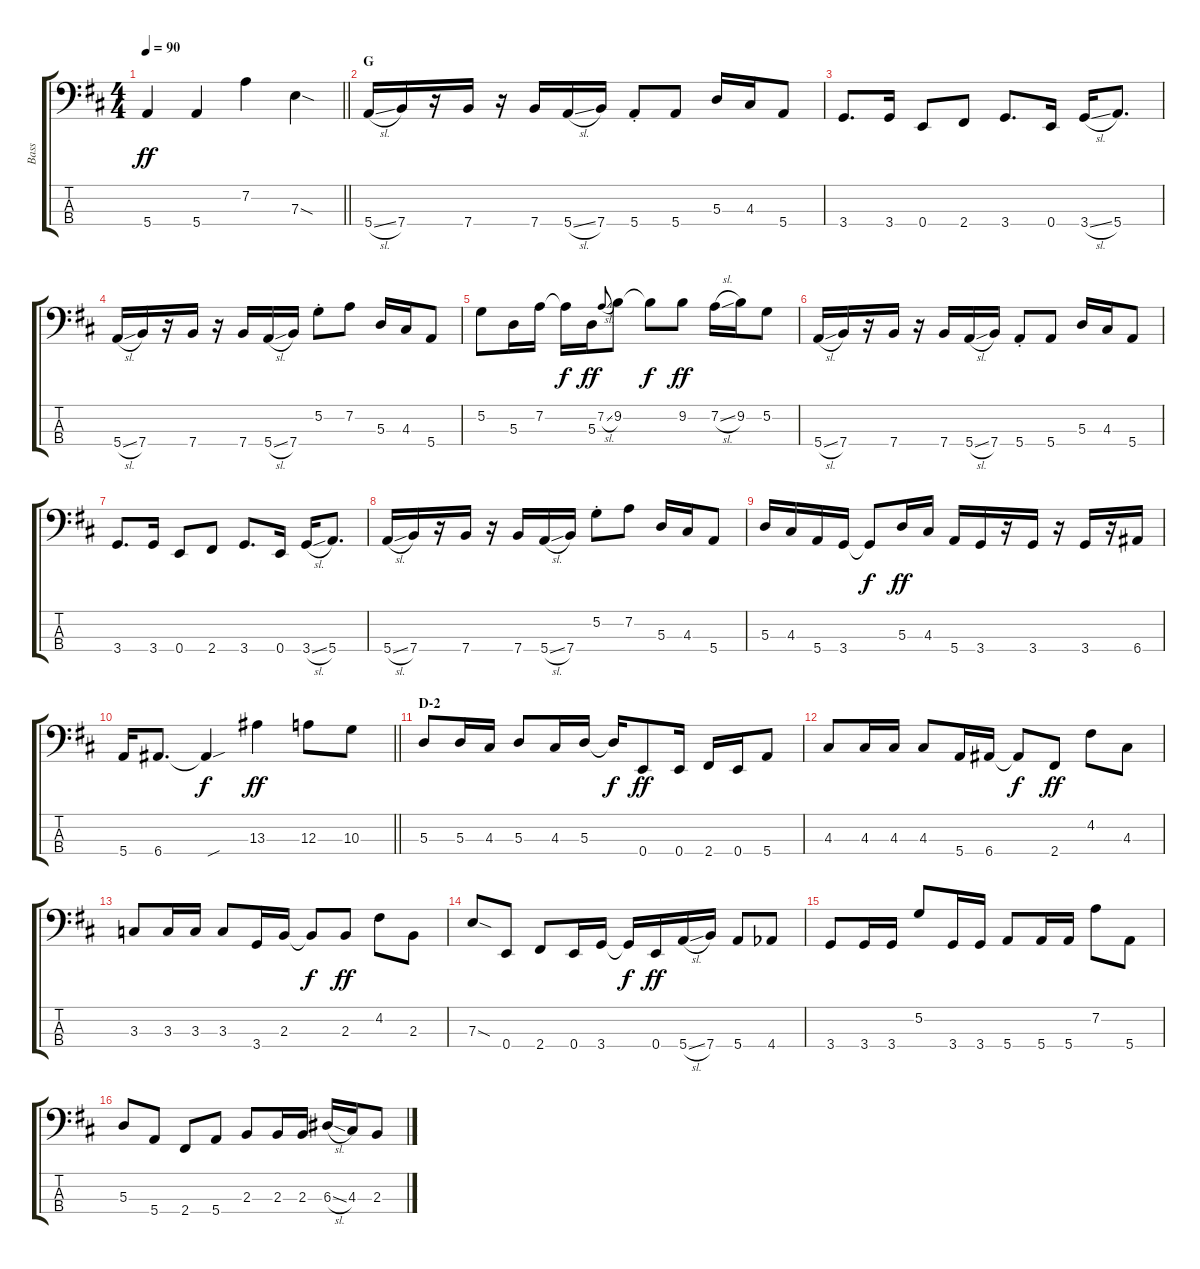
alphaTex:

\track ("Bass" "Bass") {instrument electricbasspick}
\staff {score tabs}
\tuning (G2 D2 A1 E1) {hide}
\ts (4 4)
\tempo 90
\clef f4
\barLineRight lightlight
\ks d
5.4.4{dy ff} 5.4.4 7.2.4 7.3{sod}.4 |
\section ("" "G")
5.4{sl}.16 7.4.16 r.16 7.4.16 r.16 7.4.16 5.4{sl}.16 7.4.16 5.4{st}.8 5.4.8 5.3.16 4.3.16 5.4.8 |
3.4.8{d} 3.4.16 0.4.8 2.4.8 3.4.8{d} 0.4.16 3.4{sl}.16 5.4.8{d} |
5.4{sl}.16 7.4.16 r.16 7.4.16 r.16 7.4.16 5.4{sl}.16 7.4.16 5.2{st}.8 7.2.8 5.3.16 4.3.16 5.4.8 |
5.2.8 5.3.16 7.2.16 7.2{t}.16{dy f} 5.3.16{dy ff} 7.2{sl}.8{gr onbeat} 9.2.8 9.2{t}.8{dy f} 9.2.8{dy ff} 7.2{sl}.16 9.2.16 5.2.8 |
5.4{sl}.16 7.4.16 r.16 7.4.16 r.16 7.4.16 5.4{sl}.16 7.4.16 5.4{st}.8 5.4.8 5.3.16 4.3.16 5.4.8 |
3.4.8{d} 3.4.16 0.4.8 2.4.8 3.4.8{d} 0.4.16 3.4{sl}.16 5.4.8{d} |
5.4{sl}.16 7.4.16 r.16 7.4.16 r.16 7.4.16 5.4{sl}.16 7.4.16 5.2{st}.8 7.2.8 5.3.16 4.3.16 5.4.8 |
5.3.16 4.3.16 5.4.16 3.4.16 3.4{t}.8{dy f} 5.3.16{dy ff} 4.3.16 5.4.16 3.4.16 r.16 3.4.16 r.16 3.4.16 r.16 6.4.16 |
\barLineRight lightlight
5.4.16 6.4.8{d} 6.4{sou t}.4{dy f} 13.3.4{dy ff} 12.3.8 10.3.8 |
\section ("" "D-2")
5.3.8 5.3.16 4.3.16 5.3.8 4.3.16 5.3.16 5.3{t}.16{dy f} 0.4.8{dy ff} 0.4.16 2.4.16 0.4.16 5.4.8 |
4.3.8 4.3.16 4.3.16 4.3.8 5.4.16 6.4.16 6.4{t}.8{dy f} 2.4.8{dy ff} 4.2.8 4.3.8 |
3.3.8 3.3.16 3.3.16 3.3.8 3.4.16 2.3.16 2.3{t}.8{dy f} 2.3.8{dy ff} 4.2.8 2.3.8 |
7.3{sod}.8 0.4.8 2.4.8 0.4.16 3.4.16 3.4{t}.16{dy f} 0.4.16{dy ff} 5.4{sl}.16 7.4.16 5.4.8 4.4{acc b}.8 |
3.4.8 3.4.16 3.4.16 5.2.8 3.4.16 3.4.16 5.4.8 5.4.16 5.4.16 7.2.8 5.4.8 |
5.3.8 5.4.8 2.4.8 5.4.8 2.3.8 2.3.16 2.3.16 6.3{sl}.16 4.3.16 2.3.8
